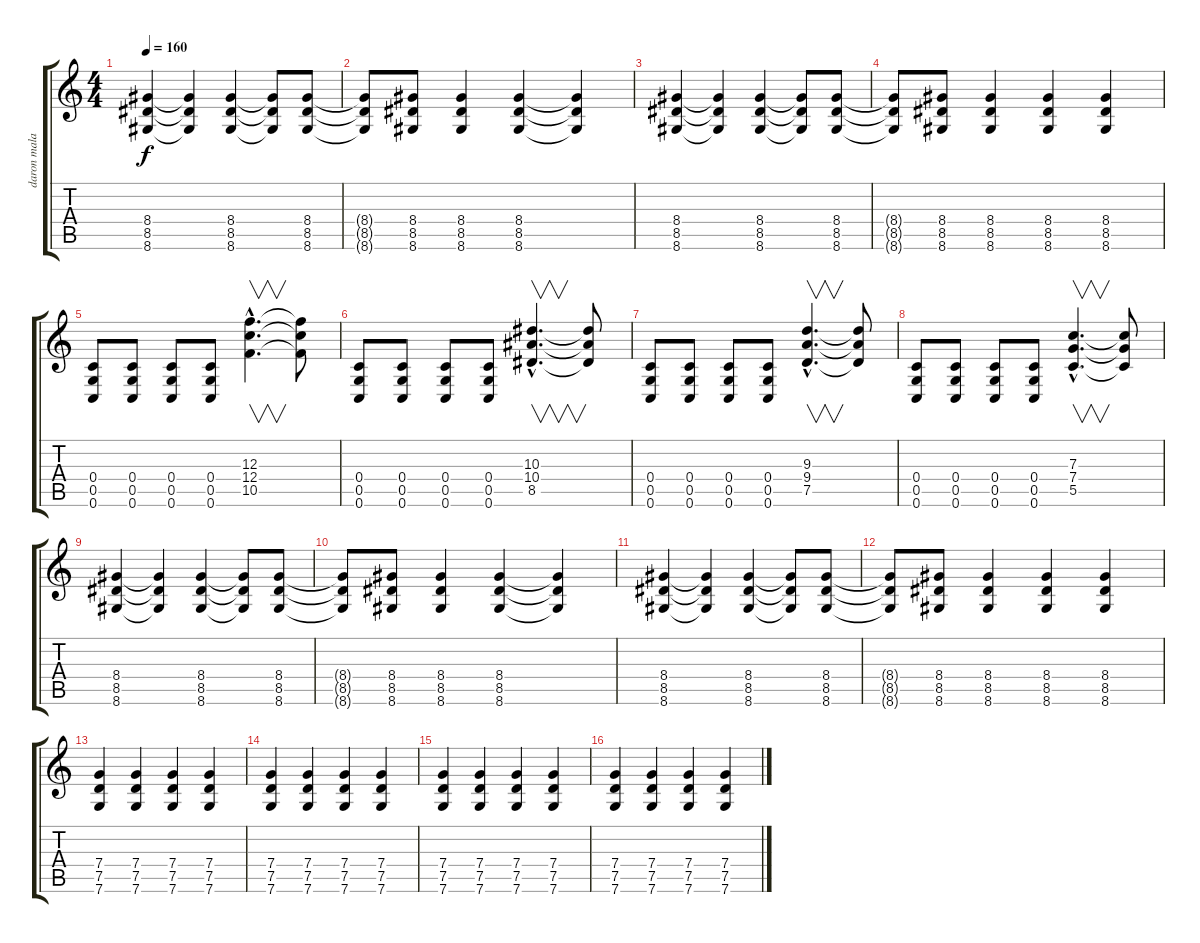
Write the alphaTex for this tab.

\track ("daron malakian" "daron mala") {instrument distortionguitar}
\staff {score tabs}
\tuning (D4 A3 F3 C3 G2 C2) {hide}
\ts (4 4)
\tempo 160
\clef g2
\ks c
(8.4 8.5 8.6).4{dy f instrument distortionguitar} (8.4{t} 8.5{t} 8.6{t}).4 (8.4 8.5 8.6).4 (8.4{t} 8.5{t} 8.6{t}).8 (8.4 8.5 8.6).8 |
(8.4{t} 8.5{t} 8.6{t}).8 (8.4 8.5 8.6).8 (8.4 8.5 8.6).4 (8.4 8.5 8.6).4 (8.4{t} 8.5{t} 8.6{t}).4 |
(8.4 8.5 8.6).4{instrument distortionguitar} (8.4{t} 8.5{t} 8.6{t}).4 (8.4 8.5 8.6).4 (8.4{t} 8.5{t} 8.6{t}).8 (8.4 8.5 8.6).8 |
(8.4{t} 8.5{t} 8.6{t}).8 (8.4 8.5 8.6).8 (8.4 8.5 8.6).4 (8.4 8.5 8.6).4 (8.4 8.5 8.6).4 |
(0.4 0.5 0.6).8 (0.4 0.5 0.6).8 (0.4 0.5 0.6).8 (0.4 0.5 0.6).8 (12.3{hac} 12.4{hac} 10.5{hac}).4{v d} (12.3{t} 12.4{t} 10.5{t}).8 |
(0.4 0.5 0.6).8 (0.4 0.5 0.6).8 (0.4 0.5 0.6).8 (0.4 0.5 0.6).8 (10.3{hac} 10.4{hac} 8.5{hac}).4{v d} (10.3{t} 10.4{t} 8.5{t}).8 |
(0.4 0.5 0.6).8 (0.4 0.5 0.6).8 (0.4 0.5 0.6).8 (0.4 0.5 0.6).8 (9.3{hac} 9.4{hac} 7.5{hac}).4{v d} (9.3{t} 9.4{t} 7.5{t}).8 |
(0.4 0.5 0.6).8 (0.4 0.5 0.6).8 (0.4 0.5 0.6).8 (0.4 0.5 0.6).8 (7.3{hac} 7.4{hac} 5.5{hac}).4{v d} (7.3{t} 7.4{t} 5.5{t}).8 |
(8.4 8.5 8.6).4{instrument distortionguitar} (8.4{t} 8.5{t} 8.6{t}).4 (8.4 8.5 8.6).4 (8.4{t} 8.5{t} 8.6{t}).8 (8.4 8.5 8.6).8 |
(8.4{t} 8.5{t} 8.6{t}).8 (8.4 8.5 8.6).8 (8.4 8.5 8.6).4 (8.4 8.5 8.6).4 (8.4{t} 8.5{t} 8.6{t}).4 |
(8.4 8.5 8.6).4{instrument distortionguitar} (8.4{t} 8.5{t} 8.6{t}).4 (8.4 8.5 8.6).4 (8.4{t} 8.5{t} 8.6{t}).8 (8.4 8.5 8.6).8 |
(8.4{t} 8.5{t} 8.6{t}).8 (8.4 8.5 8.6).8 (8.4 8.5 8.6).4 (8.4 8.5 8.6).4 (8.4 8.5 8.6).4 |
(7.4 7.5 7.6).4 (7.4 7.5 7.6).4 (7.4 7.5 7.6).4 (7.4 7.5 7.6).4 |
(7.4 7.5 7.6).4 (7.4 7.5 7.6).4 (7.4 7.5 7.6).4 (7.4 7.5 7.6).4 |
(7.4 7.5 7.6).4 (7.4 7.5 7.6).4 (7.4 7.5 7.6).4 (7.4 7.5 7.6).4 |
(7.4 7.5 7.6).4 (7.4 7.5 7.6).4 (7.4 7.5 7.6).4 (7.4 7.5 7.6).4
